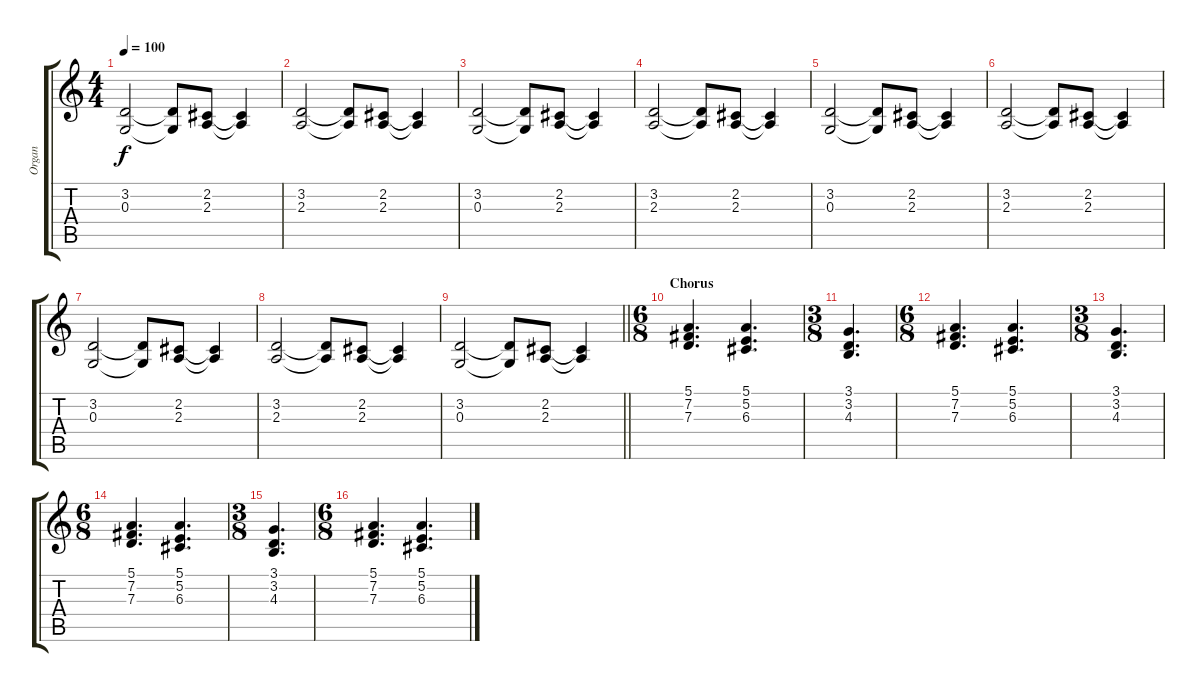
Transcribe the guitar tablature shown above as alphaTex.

\track ("Organ" "Organ") {instrument percussiveorgan}
\staff {score tabs}
\tuning (E4 B3 G3 D3 A2 E2) {hide}
\ts (4 4)
\tempo 100
\clef g2
\ks c
(3.2 0.3).2{dy f} (3.2{t} 0.3{t}).8 (2.2 2.3).8 (2.2{t} 2.3{t}).4 |
(3.2 2.3).2 (3.2{t} 2.3{t}).8 (2.2 2.3).8 (2.2{t} 2.3{t}).4 |
(3.2 0.3).2 (3.2{t} 0.3{t}).8 (2.2 2.3).8 (2.2{t} 2.3{t}).4 |
(3.2 2.3).2 (3.2{t} 2.3{t}).8 (2.2 2.3).8 (2.2{t} 2.3{t}).4 |
(3.2 0.3).2 (3.2{t} 0.3{t}).8 (2.2 2.3).8 (2.2{t} 2.3{t}).4 |
(3.2 2.3).2 (3.2{t} 2.3{t}).8 (2.2 2.3).8 (2.2{t} 2.3{t}).4 |
(3.2 0.3).2 (3.2{t} 0.3{t}).8 (2.2 2.3).8 (2.2{t} 2.3{t}).4 |
(3.2 2.3).2 (3.2{t} 2.3{t}).8 (2.2 2.3).8 (2.2{t} 2.3{t}).4 |
\barLineRight lightlight
(3.2 0.3).2 (3.2{t} 0.3{t}).8 (2.2 2.3).8 (2.2{t} 2.3{t}).4 |
\ts (6 8)
\section ("" "Chorus")
(5.1 7.2 7.3).4{d} (5.1 5.2 6.3).4{d} |
\ts (3 8)
(3.1 3.2 4.3).4{d} |
\ts (6 8)
(5.1 7.2 7.3).4{d} (5.1 5.2 6.3).4{d} |
\ts (3 8)
(3.1 3.2 4.3).4{d} |
\ts (6 8)
(5.1 7.2 7.3).4{d} (5.1 5.2 6.3).4{d} |
\ts (3 8)
(3.1 3.2 4.3).4{d} |
\ts (6 8)
(5.1 7.2 7.3).4{d} (5.1 5.2 6.3).4{d}
